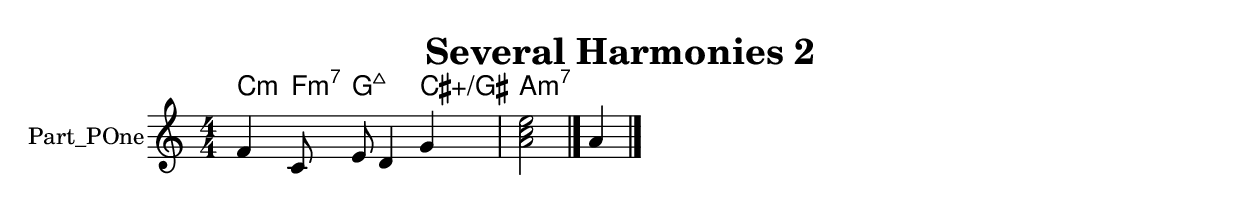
\version "2.24.4"

\header {
  workCreditTypeTitle = "Several Harmonies 2"
  encodingDate        = "2023-02-27"
  software            = "MuseScore 3.6.2"
  title               = "Several Harmonies 2"
}

\paper {
  % horizontal-shift = 0.0\mm
  % indent = 0.0\mm
  % short-indent = 0.0\mm
  
  % markup-system-spacing-padding = 0.0\mm
  % between-system-space = 0.0\mm
  % page-top-space = 0.0\mm
  
  % page-count = -1
  % system-count = -1
  
  % oddHeaderMarkup = ""
  % evenHeaderMarkup = ""
  % oddFooterMarkup = ""
  % evenFooterMarkup = ""
}

\layout {
  \context { \Score
    autoBeaming = ##f % to display tuplets brackets
  }
  \context { \Voice
  }
}

Part_POne_HARMONIES_Staff_HARMONIES_VoiceEleven = \chordmode {
  \language "nederlands"
  
  \clef "treble"
  \key c \major
  \numericTimeSignature \time 4/4
  c4:m f8:m7 g:maj7 s4 cis:aug/gis a2:m7
  \bar "|."
  s  | % 1
  \barNumberCheck #3
}

Part_POne_Staff_One_Voice_One = \absolute {
  \language "nederlands"
  
  \clef "treble"
  \key c \major
  \numericTimeSignature \time 4/4
  \stemUp f'4 c'8 e' d'4 g' \stemDown  < a' c'' e'' > 2 \stemUp a'4
  \bar "|."
}

\book {

  \score {
    <<
      
      
      
      <<
      
        \new PianoStaff
        \with {
          instrumentName = "Part_POne"
          shortInstrumentName = "Pno."
        }
        
        <<
        
          \context ChordNames = "Part_POne_HARMONIES_Staff_HARMONIES_VoiceEleven"
          \Part_POne_HARMONIES_Staff_HARMONIES_VoiceEleven
          
          \new Staff  = "Part_POne_Staff_One"
          \with {
          }
          <<
            \context Voice = "Part_POne_Staff_One_Voice_One" <<
              \Part_POne_Staff_One_Voice_One
            >>
          >>
          
        >>
      
      
      >>
    
    >>
    
    \layout {
      \context { \Score
        autoBeaming = ##f % to display tuplets brackets
      }
      \context { \Voice
      }
    }
    
    \midi {
      \tempo 16 = 360
    }
  }
  
}
